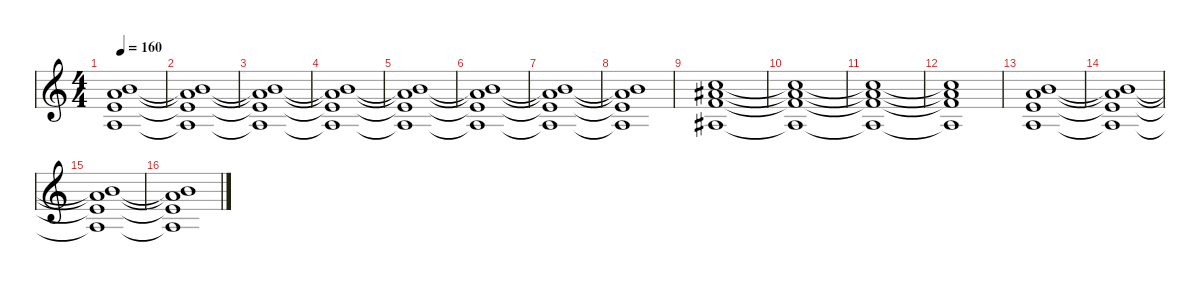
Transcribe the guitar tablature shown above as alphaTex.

\defaultSystemsLayout 4
\hideDynamics
\bracketExtendMode nobrackets
\singleTrackTrackNamePolicy hidden
\multiTrackTrackNamePolicy hidden
\firstSystemTrackNameMode fullname
\firstSystemTrackNameOrientation horizontal
\otherSystemsTrackNameOrientation horizontal
\track ("Keyboards" "vln.") {instrument synthstrings1}
\staff {score}
\tuning (E4 B3 G3 D3 A2 E2)
\ts (4 4)
\tempo 160
\clef g2
\ks aminor
(12.2 14.3 14.4 12.5).1{bd 480 dy f instrument stringensemble1 beam Up} |
(12.2{t} 14.3{t} 14.4{t} 12.5{t}).1{beam Up} |
(12.2{t} 14.3{t} 14.4{t} 12.5{t}).1{beam Up} |
(12.2{t} 14.3{t} 14.4{t} 12.5{t}).1{beam Up} |
(12.2{t} 14.3{t} 14.4{t} 12.5{t}).1{beam Up} |
(12.2{t} 14.3{t} 14.4{t} 12.5{t}).1{beam Up} |
(12.2{t} 14.3{t} 14.4{t} 12.5{t}).1{beam Up} |
(12.2{t} 14.3{t} 14.4{t} 12.5{t}).1{beam Up} |
(13.2 15.3{acc #} 15.4 13.5{acc #}).1{bd 480 beam Up} |
(13.2{t} 15.3{t acc #} 15.4{t} 13.5{t acc #}).1{beam Up} |
(13.2{t} 15.3{t acc #} 15.4{t} 13.5{t acc #}).1{beam Up} |
(13.2{t} 15.3{t acc #} 15.4{t} 13.5{t acc #}).1{beam Up} |
(12.2 14.3 14.4 12.5).1{bd 480 instrument stringensemble1 beam Up} |
(12.2{t} 14.3{t} 14.4{t} 12.5{t}).1{beam Up} |
(12.2{t} 14.3{t} 14.4{t} 12.5{t}).1{beam Up} |
(12.2{t} 14.3{t} 14.4{t} 12.5{t}).1{beam Up}
